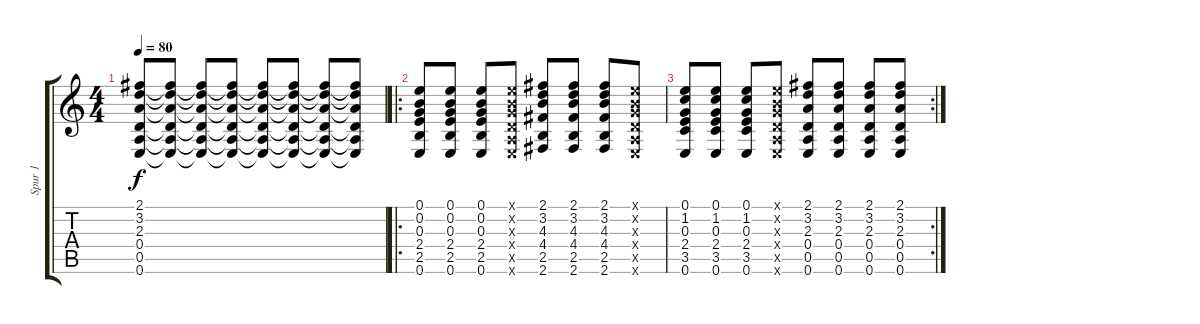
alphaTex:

\track ("Spur 1" "Spur 1") {instrument acousticguitarsteel}
\staff {score tabs}
\tuning (E4 B3 G3 D3 A2 E2) {hide}
\ts (4 4)
\tempo 80
\clef g2
\ks c
(2.1 3.2 2.3 0.4 0.5 0.6).8{dy f} (2.1{t} 3.2{t} 2.3{t} 0.4{t} 0.5{t} 0.6{t}).8 (2.1{t} 3.2{t} 2.3{t} 0.4{t} 0.5{t} 0.6{t}).8 (2.1{t} 3.2{t} 2.3{t} 0.4{t} 0.5{t} 0.6{t}).8 (2.1{t} 3.2{t} 2.3{t} 0.4{t} 0.5{t} 0.6{t}).8 (2.1{t} 3.2{t} 2.3{t} 0.4{t} 0.5{t} 0.6{t}).8 (2.1{t} 3.2{t} 2.3{t} 0.4{t} 0.5{t} 0.6{t}).8 (2.1{t} 3.2{t} 2.3{t} 0.4{t} 0.5{t} 0.6{t}).8 |
\ro
(0.1 0.2 0.3 2.4 2.5 0.6).8 (0.1 0.2 0.3 2.4 2.5 0.6).8 (0.1 0.2 0.3 2.4 2.5 0.6).8 (0.1{x} 0.2{x} 0.3{x} 0.4{x} 0.5{x} 0.6{x}).8 (2.1 3.2 4.3 4.4 2.5 2.6).8 (2.1 3.2 4.3 4.4 2.5 2.6).8 (2.1 3.2 4.3 4.4 2.5 2.6).8 (0.1{x} 0.2{x} 0.3{x} 0.4{x} 0.5{x} 0.6{x}).8 |
\rc 2
(0.1 1.2 0.3 2.4 3.5 0.6).8 (0.1 1.2 0.3 2.4 3.5 0.6).8 (0.1 1.2 0.3 2.4 3.5 0.6).8 (0.1{x} 0.2{x} 0.3{x} 0.4{x} 0.5{x} 0.6{x}).8 (2.1 3.2 2.3 0.4 0.5 0.6).8 (2.1 3.2 2.3 0.4 0.5 0.6).8 (2.1 3.2 2.3 0.4 0.5 0.6).8 (2.1 3.2 2.3 0.4 0.5 0.6).8
